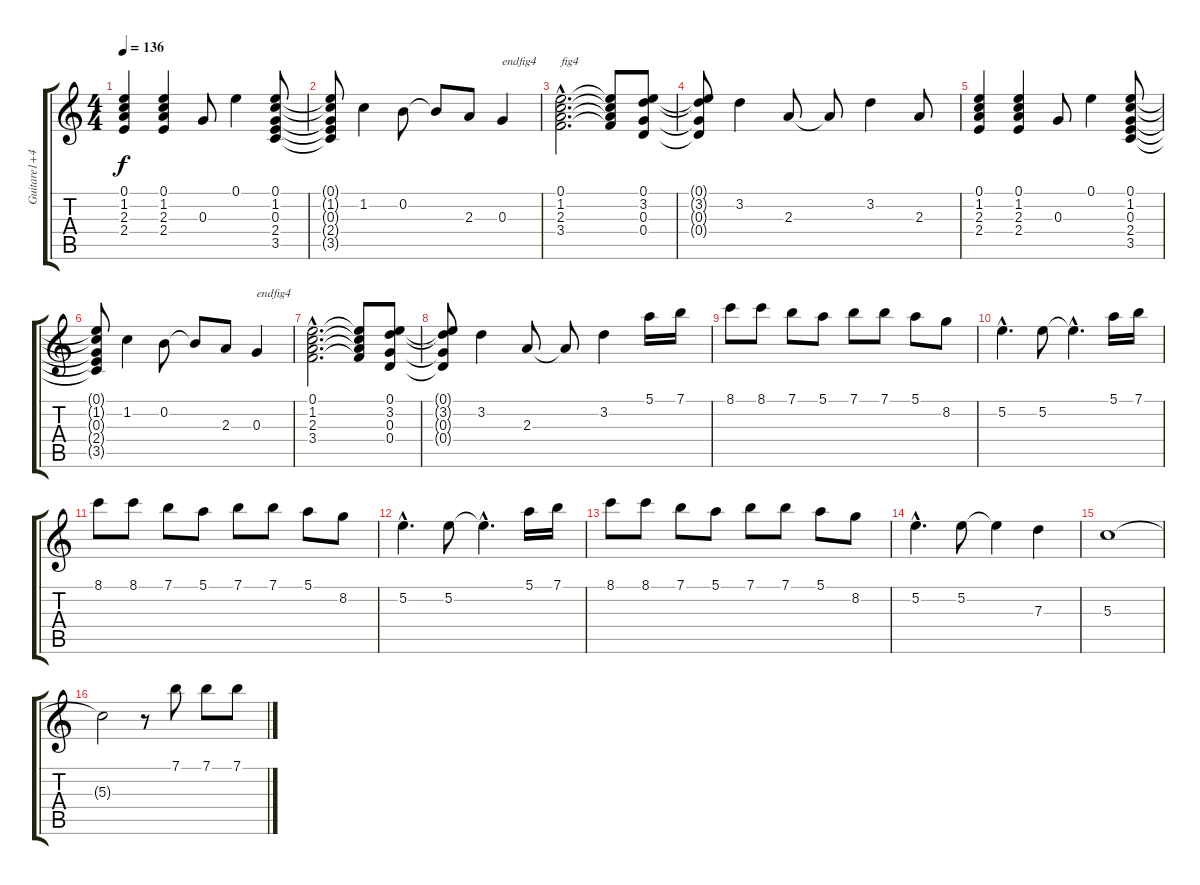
\track ("Guitare1+4 *" "Guitare1+4") {instrument electricguitarclean}
\staff {score tabs}
\tuning (E4 B3 G3 D3 A2 E2) {hide}
\ts (4 4)
\tempo 136
\clef g2
\ks c
(0.1 1.2 2.3 2.4).4{dy f} (0.1 1.2 2.3 2.4).4 0.3.8 0.1.4 (0.1 1.2 0.3 2.4 3.5).8 |
(0.1{t} 1.2{t} 0.3{t} 2.4{t} 3.5{t}).8 1.2.4 0.2.8 0.2{t}.8 2.3.8 0.3.4{txt "endfig4"} |
(0.1{hac} 1.2{hac} 2.3{hac} 3.4{hac}).2{d txt "fig4"} (0.1{t} 1.2{t} 2.3{t} 3.4{t}).8 (0.1 3.2 0.3 0.4).8 |
(0.1{t} 3.2{t} 0.3{t} 0.4{t}).8 3.2.4 2.3.8 2.3{t}.8 3.2.4 2.3.8 |
(0.1 1.2 2.3 2.4).4 (0.1 1.2 2.3 2.4).4 0.3.8 0.1.4 (0.1 1.2 0.3 2.4 3.5).8 |
(0.1{t} 1.2{t} 0.3{t} 2.4{t} 3.5{t}).8 1.2.4 0.2.8 0.2{t}.8 2.3.8 0.3.4{txt "endfig4"} |
(0.1{hac} 1.2{hac} 2.3{hac} 3.4{hac}).2{d} (0.1{t} 1.2{t} 2.3{t} 3.4{t}).8 (0.1 3.2 0.3 0.4).8 |
(0.1{t} 3.2{t} 0.3{t} 0.4{t}).8 3.2.4 2.3.8 2.3{t}.8 3.2.4 5.1.16 7.1.16 |
8.1.8 8.1.8 7.1.8 5.1.8 7.1.8 7.1.8 5.1.8 8.2.8 |
5.2{hac}.4{d} 5.2.8 5.2{hac t}.4{d} 5.1.16 7.1.16 |
8.1.8 8.1.8 7.1.8 5.1.8 7.1.8 7.1.8 5.1.8 8.2.8 |
5.2{hac}.4{d} 5.2.8 5.2{hac t}.4{d} 5.1.16 7.1.16 |
8.1.8 8.1.8 7.1.8 5.1.8 7.1.8 7.1.8 5.1.8 8.2.8 |
5.2{hac}.4{d} 5.2.8 5.2{t}.4 7.3.4 |
5.3.1 |
5.3{t}.2 r.8 7.1.8 7.1.8 7.1.8
